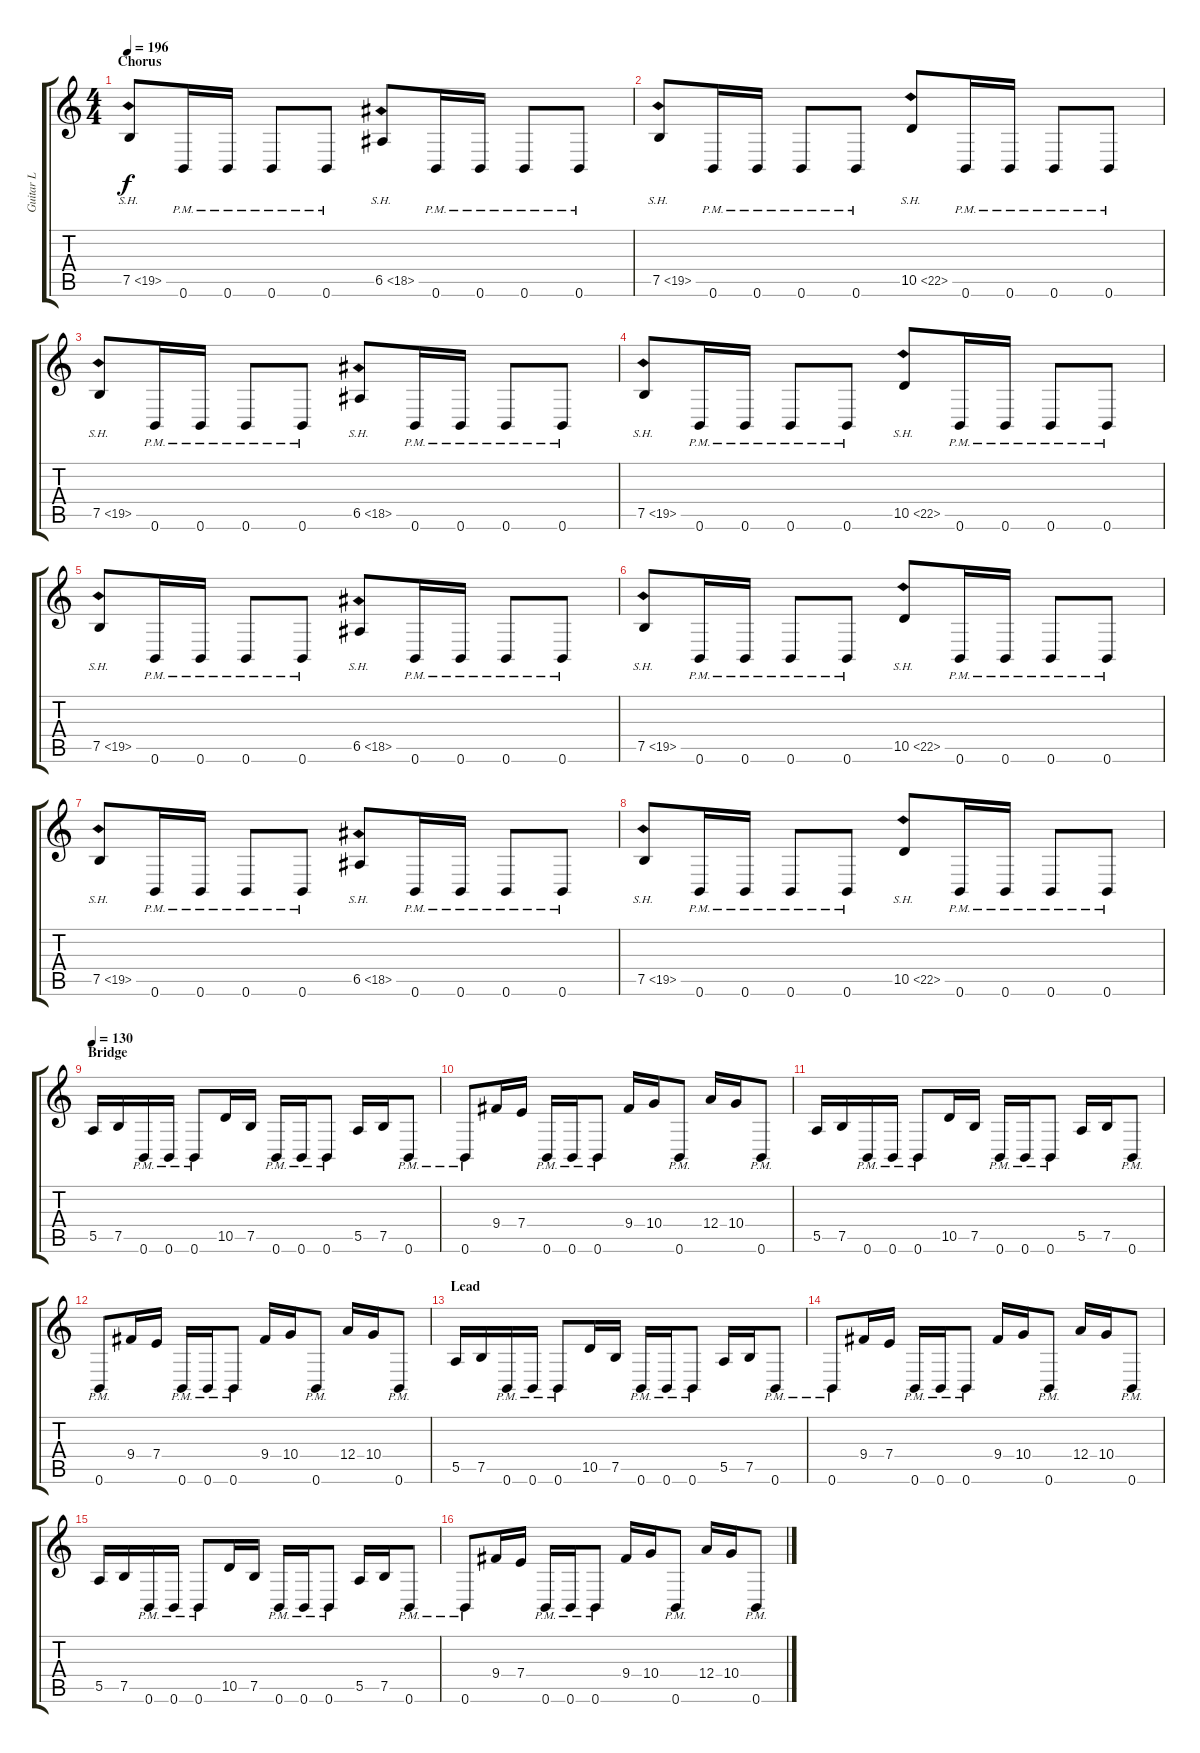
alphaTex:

\track ("Guitar L" "Guitar L") {instrument distortionguitar}
\staff {score tabs}
\tuning (B3 Gb3 D3 A2 E2 B1) {hide}
\ts (4 4)
\section ("" "Chorus")
\tempo 196
\clef g2
\ks c
7.5{sh 12}.8{dy f} 0.6{pm}.16 0.6{pm}.16 0.6{pm}.8 0.6{pm}.8 6.5{sh 12}.8 0.6{pm}.16 0.6{pm}.16 0.6{pm}.8 0.6{pm}.8 |
7.5{sh 12}.8 0.6{pm}.16 0.6{pm}.16 0.6{pm}.8 0.6{pm}.8 10.5{sh 12}.8 0.6{pm}.16 0.6{pm}.16 0.6{pm}.8 0.6{pm}.8 |
7.5{sh 12}.8 0.6{pm}.16 0.6{pm}.16 0.6{pm}.8 0.6{pm}.8 6.5{sh 12}.8 0.6{pm}.16 0.6{pm}.16 0.6{pm}.8 0.6{pm}.8 |
7.5{sh 12}.8 0.6{pm}.16 0.6{pm}.16 0.6{pm}.8 0.6{pm}.8 10.5{sh 12}.8 0.6{pm}.16 0.6{pm}.16 0.6{pm}.8 0.6{pm}.8 |
7.5{sh 12}.8 0.6{pm}.16 0.6{pm}.16 0.6{pm}.8 0.6{pm}.8 6.5{sh 12}.8 0.6{pm}.16 0.6{pm}.16 0.6{pm}.8 0.6{pm}.8 |
7.5{sh 12}.8 0.6{pm}.16 0.6{pm}.16 0.6{pm}.8 0.6{pm}.8 10.5{sh 12}.8 0.6{pm}.16 0.6{pm}.16 0.6{pm}.8 0.6{pm}.8 |
7.5{sh 12}.8 0.6{pm}.16 0.6{pm}.16 0.6{pm}.8 0.6{pm}.8 6.5{sh 12}.8 0.6{pm}.16 0.6{pm}.16 0.6{pm}.8 0.6{pm}.8 |
7.5{sh 12}.8 0.6{pm}.16 0.6{pm}.16 0.6{pm}.8 0.6{pm}.8 10.5{sh 12}.8 0.6{pm}.16 0.6{pm}.16 0.6{pm}.8 0.6{pm}.8 |
\section ("" "Bridge")
\tempo 130
5.5.16 7.5.16 0.6{pm}.16 0.6{pm}.16 0.6{pm}.8 10.5.16 7.5.16 0.6{pm}.16 0.6{pm}.16 0.6{pm}.8 5.5.16 7.5.16 0.6{pm}.8 |
0.6{pm}.8 9.4.16 7.4.16 0.6{pm}.16 0.6{pm}.16 0.6{pm}.8 9.4.16 10.4.16 0.6{pm}.8 12.4.16 10.4.16 0.6{pm}.8 |
5.5.16 7.5.16 0.6{pm}.16 0.6{pm}.16 0.6{pm}.8 10.5.16 7.5.16 0.6{pm}.16 0.6{pm}.16 0.6{pm}.8 5.5.16 7.5.16 0.6{pm}.8 |
0.6{pm}.8 9.4.16 7.4.16 0.6{pm}.16 0.6{pm}.16 0.6{pm}.8 9.4.16 10.4.16 0.6{pm}.8 12.4.16 10.4.16 0.6{pm}.8 |
\section ("" "Lead")
5.5.16 7.5.16 0.6{pm}.16 0.6{pm}.16 0.6{pm}.8 10.5.16 7.5.16 0.6{pm}.16 0.6{pm}.16 0.6{pm}.8 5.5.16 7.5.16 0.6{pm}.8 |
0.6{pm}.8 9.4.16 7.4.16 0.6{pm}.16 0.6{pm}.16 0.6{pm}.8 9.4.16 10.4.16 0.6{pm}.8 12.4.16 10.4.16 0.6{pm}.8 |
5.5.16 7.5.16 0.6{pm}.16 0.6{pm}.16 0.6{pm}.8 10.5.16 7.5.16 0.6{pm}.16 0.6{pm}.16 0.6{pm}.8 5.5.16 7.5.16 0.6{pm}.8 |
0.6{pm}.8 9.4.16 7.4.16 0.6{pm}.16 0.6{pm}.16 0.6{pm}.8 9.4.16 10.4.16 0.6{pm}.8 12.4.16 10.4.16 0.6{pm}.8
